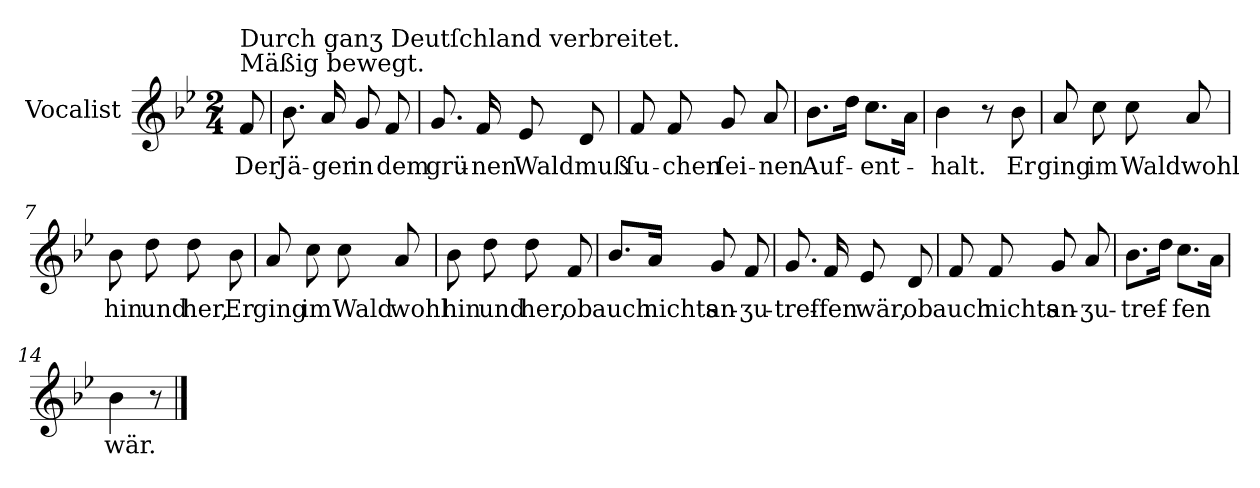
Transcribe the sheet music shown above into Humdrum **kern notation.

**kern	**text
*part1	*part1
*staff1	*staff1
*I"Vocalist	*
*k[b-e-]	*
*B-:	*
*M2/4	*
=	=
!LO:TX:a:t=Mäßig bewegt.	!
!LO:TX:a:t=Durch ganʒ Deutſchland verbreitet.	!
8f	Der
=1	=1
8.b-	Jä-
16a	-ger
8g	in
8f	dem
=2	=2
8.g	grü-
16f	-nen
8e-	Wald
8d	muß
=3	=3
8f	ſu-
8f	-chen
8g	ſei-
8a	-nen
=4	=4
8.b-L	Auf-
16ddJk	.
8.ccL	-ent-
16aJk	.
=5	=5
4b-	-halt.
8r	.
8b-	Er
=6	=6
8a	ging
8cc	im
8cc	Wald
8a	wohl
=7	=7
8b-	hin
8dd	und
8dd	her,
8b-	Er
=8	=8
8a	ging
8cc	im
8cc	Wald
8a	wohl
=9	=9
8b-	hin
8dd	und
8dd	her,
8f	ob
=10	=10
8.b-L	auch
16aJk	nichts
8g	an-
8f	-ʒu-
=11	=11
8.g	-tref-
16f	-fen
8e-	wär,
8d	ob
=12	=12
8f	auch
8f	nichts
8g	an-
8a	-ʒu-
=13	=13
8.b-L	-tref-
16ddJk	.
8.ccL	-fen
16aJk	.
=14	=14
4b-	wär.
8r	.
==	==
*-	*-
